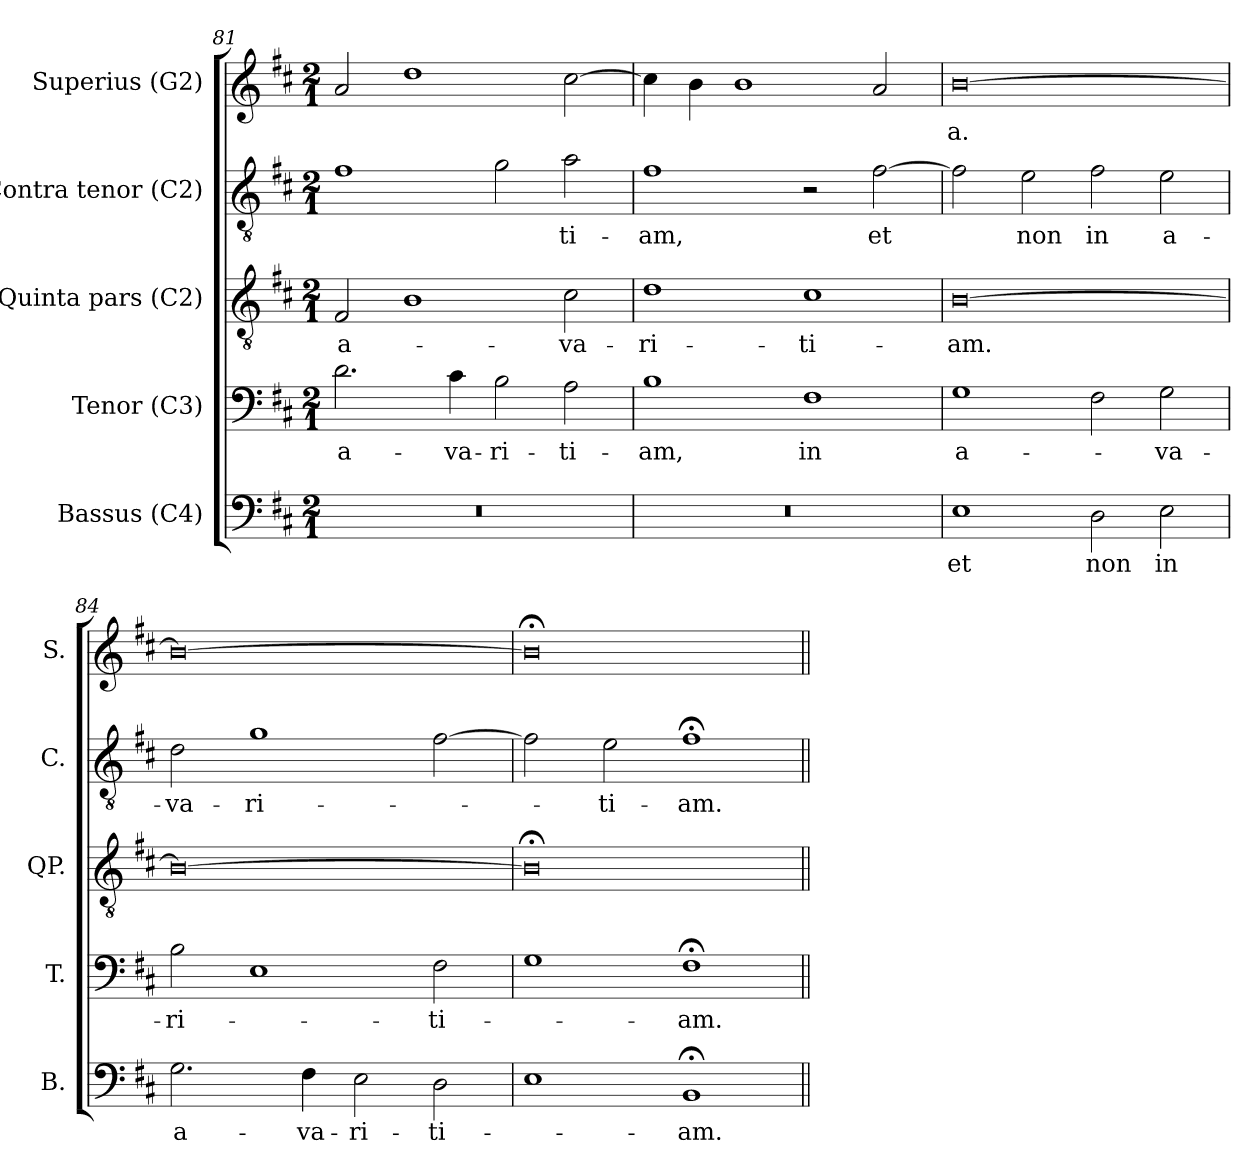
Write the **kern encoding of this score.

**kern	**text	**kern	**text	**kern	**text	**kern	**text	**kern	**text
*part5	*part5	*part4	*part4	*part3	*part3	*part2	*part2	*part1	*part1
*staff5	*staff5	*staff4	*staff4	*staff3	*staff3	*staff2	*staff2	*staff1	*staff1
*I"Bassus (C4)	*	*I"Tenor (C3)	*	*I"Quinta pars (C2)	*	*I"Contra tenor (C2)	*	*I"Superius (G2)	*
*I'B.	*	*I'T.	*	*I'QP.	*	*I'C.	*	*I'S.	*
!!LO:LB:g=z
*clefF4	*	*clefF4	*	*clefGv2	*	*clefGv2	*	*clefG2	*
*	*	*ITrd7c12	*	*ITrd7c12	*	*ITrd7c12	*	*	*
*k[f#c#]	*	*k[f#c#]	*	*k[f#c#]	*	*k[f#c#]	*	*k[f#c#]	*
*D:	*	*D:	*	*D:	*	*D:	*	*D:	*
*M2/1	*	*M2/1	*	*M2/1	*	*M2/1	*	*M2/1	*
=81	=81	=81	=81	=81	=81	=81	=81	=81	=81
!LO:N:vis=1	!	!	!	!	!	!	!	!	!
!	!	!	!LO:LY:b:color=#000000	!	!	!	!	!	!
!	!	!	!	!	!LO:LY:b:color=#000000	!	!	!	!
0r	.	2.Di\	a-	2FF#i/	a-	1F#i	.	2ai/	.
.	.	.	.	1BBi	.	.	.	1ddi	.
!	!	!	!LO:LY:b:color=#000000	!	!	!	!	!	!
.	.	4C#i\	-va-	.	.	.	.	.	.
!	!	!	!LO:LY:b:color=#000000	!	!	!	!	!	!
.	.	2BBi\	-ri-	.	.	2Gi\	.	.	.
!	!	!	!LO:LY:b:color=#000000	!	!	!	!	!	!
!	!	!	!	!	!LO:LY:b:color=#000000	!	!	!	!
!	!	!	!	!	!	!	!LO:LY:b:color=#000000	!	!
.	.	2AAi\	-ti-	2C#i\	-va-	2Ai\	-ti-	[2cc#i\	.
=82	=82	=82	=82	=82	=82	=82	=82	=82	=82
!LO:N:vis=1	!	!	!	!	!	!	!	!	!
!	!	!	!LO:LY:b:color=#000000	!	!	!	!	!	!
!	!	!	!	!	!LO:LY:b:color=#000000	!	!	!	!
!	!	!	!	!	!	!	!LO:LY:b:color=#000000	!	!
0r	.	1BBi	-am,	1Di	-ri-	1F#i	-am,	4cc#i\]	.
.	.	.	.	.	.	.	.	4bi\	.
.	.	.	.	.	.	.	.	1bi	.
!	!	!	!LO:LY:b:color=#000000	!	!	!	!	!	!
!	!	!	!	!	!LO:LY:b:color=#000000	!	!	!	!
.	.	1FF#i	in	1C#i	-ti-	2r	.	.	.
!	!	!	!	!	!	!	!LO:LY:b:color=#000000	!	!
.	.	.	.	.	.	[2F#i\	et	2ai/	.
!!LO:PB:g=z
=83	=83	=83	=83	=83	=83	=83	=83	=83	=83
!	!LO:LY:b:color=#000000	!	!	!	!	!	!	!	!
!	!	!	!LO:LY:b:color=#000000	!	!	!	!	!	!
!	!	!	!	!	!LO:LY:b:color=#000000	!	!	!	!
!	!	!	!	!	!	!	!	!	!LO:LY:b:color=#000000
1Ei	et	1GGi	a-	[0BBi	-am.	2F#i\]	.	[0bi	-a.
!	!	!	!	!	!	!	!LO:LY:b:color=#000000	!	!
.	.	.	.	.	.	2Ei\	non	.	.
!	!LO:LY:b:color=#000000	!	!	!	!	!	!	!	!
!	!	!	!	!	!	!	!LO:LY:b:color=#000000	!	!
2Di\	non	2FF#i\	.	.	.	2F#i\	in	.	.
!	!LO:LY:b:color=#000000	!	!	!	!	!	!	!	!
!	!	!	!LO:LY:b:color=#000000	!	!	!	!	!	!
!	!	!	!	!	!	!	!LO:LY:b:color=#000000	!	!
2Ei\	in	2GGi\	-va-	.	.	2Ei\	a-	.	.
=84	=84	=84	=84	=84	=84	=84	=84	=84	=84
!	!LO:LY:b:color=#000000	!	!	!	!	!	!	!	!
!	!	!	!LO:LY:b:color=#000000	!	!	!	!	!	!
!	!	!	!	!	!	!	!LO:LY:b:color=#000000	!	!
2.Gi\	a-	2BBi\	-ri-	0BBi_	.	2Di\	-va-	0bi_	.
!	!	!	!	!	!	!	!LO:LY:b:color=#000000	!	!
.	.	1EEi	.	.	.	1Gi	-ri-	.	.
!	!LO:LY:b:color=#000000	!	!	!	!	!	!	!	!
4F#i\	-va-	.	.	.	.	.	.	.	.
!	!LO:LY:b:color=#000000	!	!	!	!	!	!	!	!
2Ei\	-ri-	.	.	.	.	.	.	.	.
!	!LO:LY:b:color=#000000	!	!	!	!	!	!	!	!
!	!	!	!LO:LY:b:color=#000000	!	!	!	!	!	!
2Di\	-ti-	2FF#i\	-ti-	.	.	[2F#i\	.	.	.
=85	=85	=85	=85	=85	=85	=85	=85	=85	=85
1Ei	.	1GGi	.	0BB;i]	.	2F#i\]	.	0b;i]	.
!	!	!	!	!	!	!	!LO:LY:b:color=#000000	!	!
.	.	.	.	.	.	2Ei\	-ti-	.	.
!	!LO:LY:b:color=#000000	!	!	!	!	!	!	!	!
!	!	!	!LO:LY:b:color=#000000	!	!	!	!	!	!
!	!	!	!	!	!	!	!LO:LY:b:color=#000000	!	!
1BB;i	-am.	1FF#;i	-am.	.	.	1F#;i	-am.	.	.
=||	=||	=||	=||	=||	=||	=||	=||	=||	=||
*-	*-	*-	*-	*-	*-	*-	*-	*-	*-
